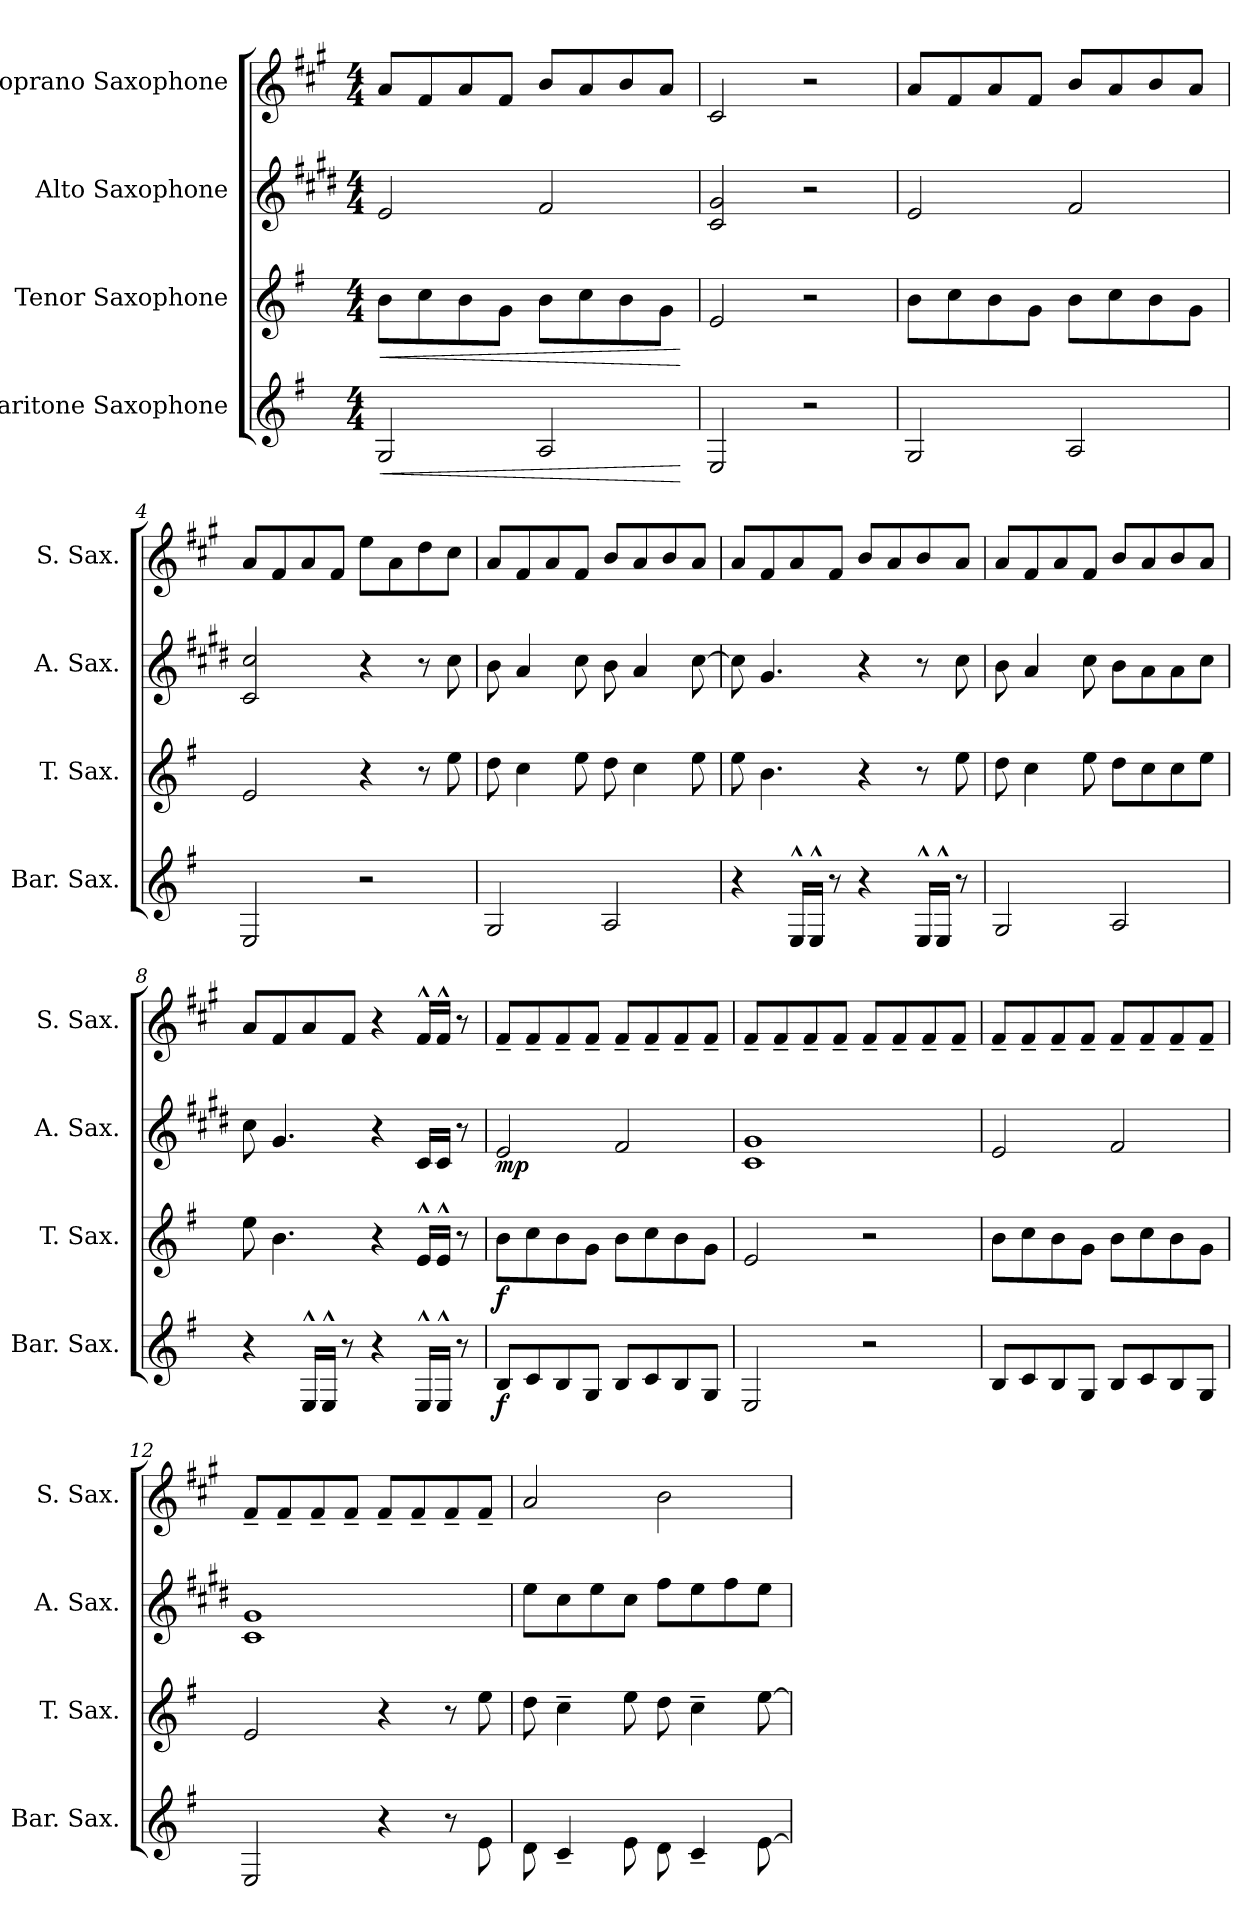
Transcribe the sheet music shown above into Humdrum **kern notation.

**kern	**dynam	**kern	**dynam	**kern	**dynam	**kern
*part4	*part4	*part3	*part3	*part2	*part2	*part1
*staff4	*staff4	*staff3	*staff3	*staff2	*staff2	*staff1
*I"Baritone Saxophone	*	*I"Tenor Saxophone	*	*I"Alto Saxophone	*	*I"Soprano Saxophone
*I'Bar. Sax.	*	*I'T. Sax.	*	*I'A. Sax.	*	*I'S. Sax.
*clefG2	*	*clefG2	*	*clefG2	*	*clefG2
*ITrd12c21	*	*ITrd8c14	*	*ITrd5c9	*	*ITrd1c2
*k[f#]	*	*k[f#]	*	*k[f#]	*	*k[f#]
*M4/4	*	*M4/4	*	*M4/4	*	*M4/4
*MM92	*	*MM92	*	*MM92	*	*MM92
=1	=1	=1	=1	=1	=1	=1
!	!LO:HP:b	!	!LO:HP:b	!	!	!
2GG/	<	8B\L	<	2G/	.	8g/L
.	.	8c\	.	.	.	8e/
.	.	8B\	.	.	.	8g/
.	.	8G\J	.	.	.	8e/J
2AA/	.	8B\L	.	2A/	.	8a/L
.	.	8c\	.	.	.	8g/
.	.	8B\	.	.	.	8a/
.	.	8G\J	.	.	.	8g/J
.	[	.	[	.	.	.
=2	=2	=2	=2	=2	=2	=2
2EE/	.	2E/	.	2E/ 2B/	.	2B/
2r	.	2r	.	2r	.	2r
=3	=3	=3	=3	=3	=3	=3
2GG/	.	8B\L	.	2G/	.	8g/L
.	.	8c\	.	.	.	8e/
.	.	8B\	.	.	.	8g/
.	.	8G\J	.	.	.	8e/J
2AA/	.	8B\L	.	2A/	.	8a/L
.	.	8c\	.	.	.	8g/
.	.	8B\	.	.	.	8a/
.	.	8G\J	.	.	.	8g/J
=4	=4	=4	=4	=4	=4	=4
2EE/	.	2E/	.	2E/ 2e/	.	8g/L
.	.	.	.	.	.	8e/
.	.	.	.	.	.	8g/
.	.	.	.	.	.	8e/J
2r	.	4r	.	4r	.	8dd\L
.	.	.	.	.	.	8g\
.	.	8r	.	8r	.	8cc\
.	.	8e\	.	8e\	.	8b\J
!!LO:LB:g=z
=5	=5	=5	=5	=5	=5	=5
2GG/	.	8d\	.	8d\	.	8g/L
.	.	4c\	.	4c/	.	8e/
.	.	.	.	.	.	8g/
.	.	8e\	.	8e\	.	8e/J
2AA/	.	8d\	.	8d\	.	8a/L
.	.	4c\	.	4c/	.	8g/
.	.	.	.	.	.	8a/
.	.	8e\	.	[8e\	.	8g/J
=6	=6	=6	=6	=6	=6	=6
4r	.	8e\	.	8e\]	.	8g/L
.	.	4.B\	.	4.B/	.	8e/
16EE^^/LL	.	.	.	.	.	8g/
16EE^^/JJ	.	.	.	.	.	.
8r	.	.	.	.	.	8e/J
4r	.	4r	.	4r	.	8a/L
.	.	.	.	.	.	8g/
16EE^^/LL	.	8r	.	8r	.	8a/
16EE^^/JJ	.	.	.	.	.	.
8r	.	8e\	.	8e\	.	8g/J
=7	=7	=7	=7	=7	=7	=7
2GG/	.	8d\	.	8d\	.	8g/L
.	.	4c\	.	4c/	.	8e/
.	.	.	.	.	.	8g/
.	.	8e\	.	8e\	.	8e/J
2AA/	.	8d\L	.	8d\L	.	8a/L
.	.	8c\	.	8c\	.	8g/
.	.	8c\	.	8c\	.	8a/
.	.	8e\J	.	8e\J	.	8g/J
=8	=8	=8	=8	=8	=8	=8
4r	.	8e\	.	8e\	.	8g/L
.	.	4.B\	.	4.B/	.	8e/
16EE^^/LL	.	.	.	.	.	8g/
16EE^^/JJ	.	.	.	.	.	.
8r	.	.	.	.	.	8e/J
4r	.	4r	.	4r	.	4r
16EE^^/LL	.	16E^^/LL	.	16E/LL	.	16e^^/LL
16EE^^/JJ	.	16E^^/JJ	.	16E/JJ	.	16e^^/JJ
8r	.	8r	.	8r	.	8r
!!LO:PB:g=z
=9	=9	=9	=9	=9	=9	=9
!	!LO:DY:b	!	!LO:DY:b	!	!LO:DY:b	!
8BB/L	f	8B\L	f	2G/	mp	8e~/L
8C/	.	8c\	.	.	.	8e~/
8BB/	.	8B\	.	.	.	8e~/
8GG/J	.	8G\J	.	.	.	8e~/J
8BB/L	.	8B\L	.	2A/	.	8e~/L
8C/	.	8c\	.	.	.	8e~/
8BB/	.	8B\	.	.	.	8e~/
8GG/J	.	8G\J	.	.	.	8e~/J
=10	=10	=10	=10	=10	=10	=10
2EE/	.	2E/	.	1E 1B	.	8e~/L
.	.	.	.	.	.	8e~/
.	.	.	.	.	.	8e~/
.	.	.	.	.	.	8e~/J
2r	.	2r	.	.	.	8e~/L
.	.	.	.	.	.	8e~/
.	.	.	.	.	.	8e~/
.	.	.	.	.	.	8e~/J
=11	=11	=11	=11	=11	=11	=11
8BB/L	.	8B\L	.	2G/	.	8e~/L
8C/	.	8c\	.	.	.	8e~/
8BB/	.	8B\	.	.	.	8e~/
8GG/J	.	8G\J	.	.	.	8e~/J
8BB/L	.	8B\L	.	2A/	.	8e~/L
8C/	.	8c\	.	.	.	8e~/
8BB/	.	8B\	.	.	.	8e~/
8GG/J	.	8G\J	.	.	.	8e~/J
=12	=12	=12	=12	=12	=12	=12
2EE/	.	2E/	.	1E 1B	.	8e~/L
.	.	.	.	.	.	8e~/
.	.	.	.	.	.	8e~/
.	.	.	.	.	.	8e~/J
4r	.	4r	.	.	.	8e~/L
.	.	.	.	.	.	8e~/
8r	.	8r	.	.	.	8e~/
8E\	.	8e\	.	.	.	8e~/J
!!LO:LB:g=z
=13	=13	=13	=13	=13	=13	=13
8D\	.	8d\	.	8g\L	.	2g/
4C~/	.	4c~\	.	8e\	.	.
.	.	.	.	8g\	.	.
8E\	.	8e\	.	8e\J	.	.
8D\	.	8d\	.	8a\L	.	2a\
4C~/	.	4c~\	.	8g\	.	.
.	.	.	.	8a\	.	.
[8E\	.	[8e\	.	8g\J	.	.
=	=	=	=	=	=	=
*-	*-	*-	*-	*-	*-	*-
